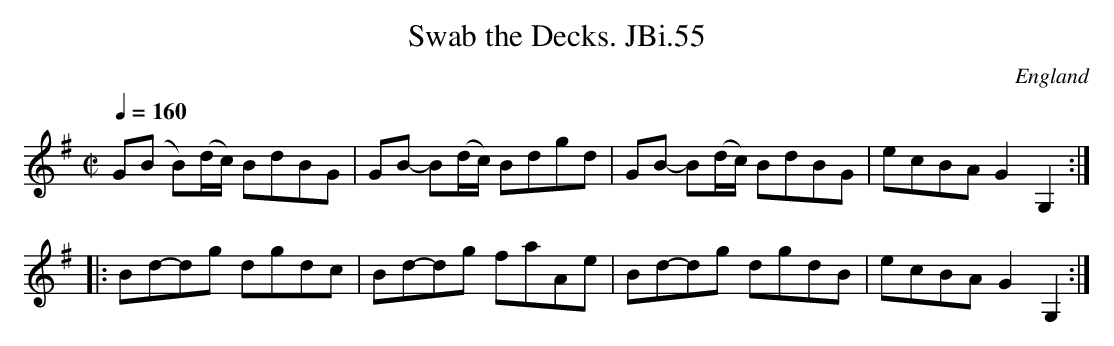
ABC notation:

X:1
T:Swab the Decks. JBi.55
L:1/8
M:C|
O:England
Q:1/4=160
K:G
G(B B)(d/c/) BdBG|GB- B(d/c/) Bdgd|GB- B(d/c/) BdBG|ecBAG2G,2:|!
|:Bd-dg dgdc|Bd-dg faAe|Bd-dg dgdB|ecBAG2G,2:|
